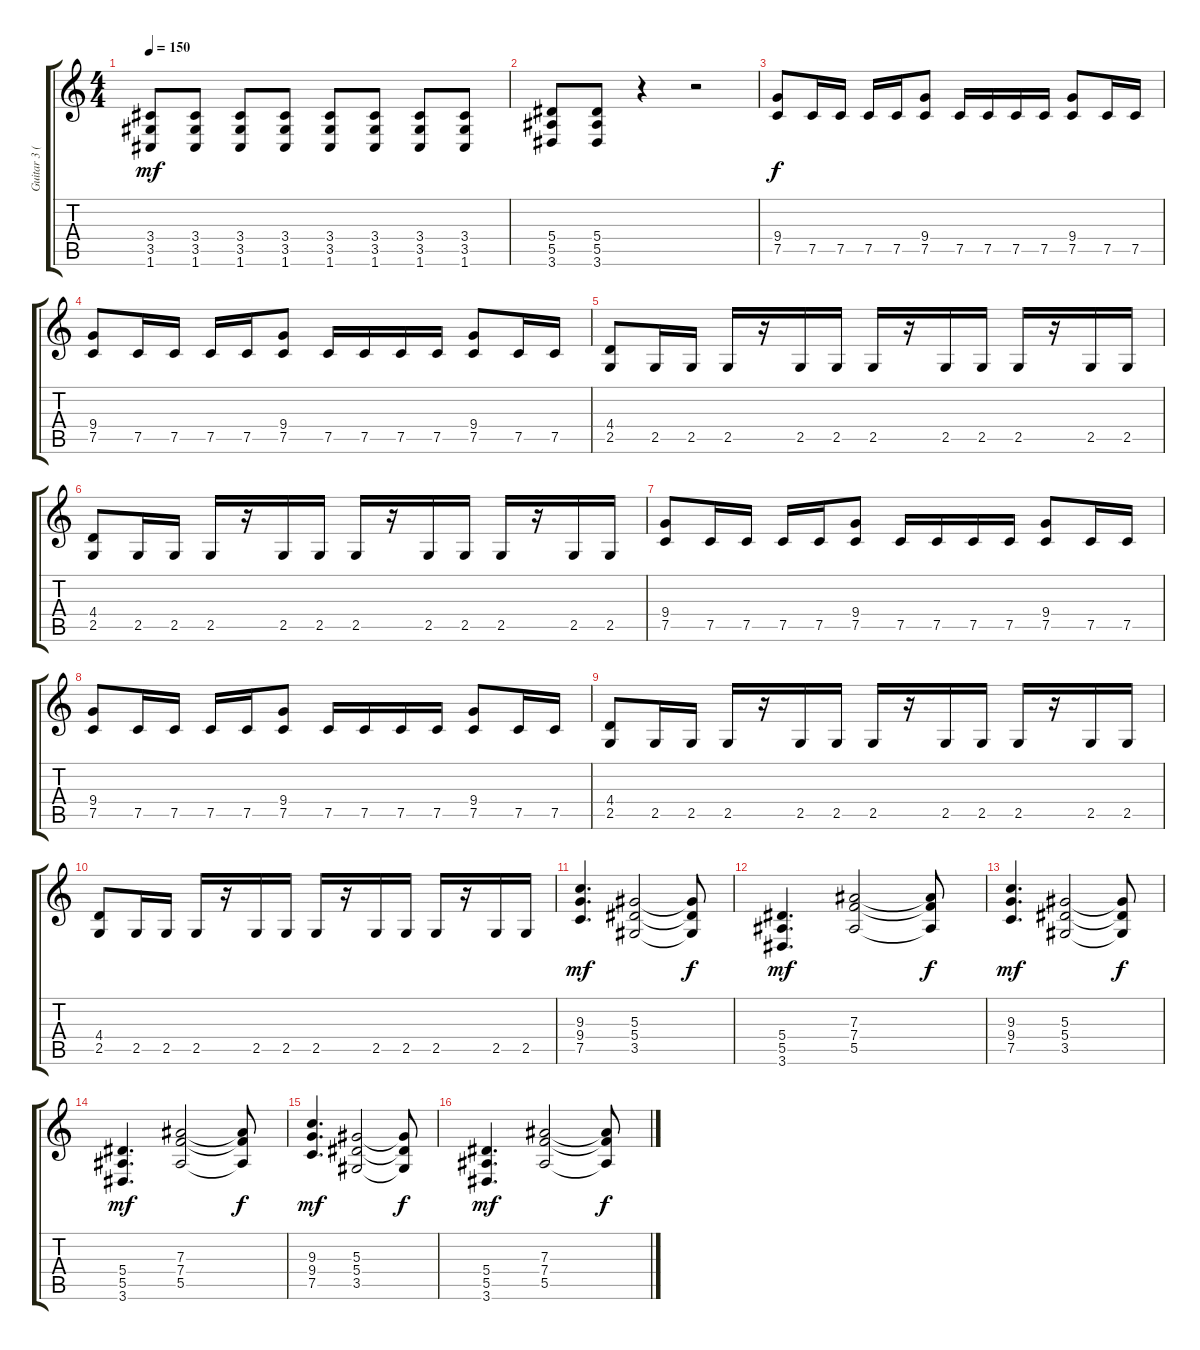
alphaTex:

\track ("Guitar 3 (Rhytm)" "Guitar 3 (") {instrument distortionguitar}
\staff {score tabs}
\tuning (C4 G3 Eb3 Bb2 F2 C2) {hide}
\ts (4 4)
\tempo 150
\clef g2
\ks c
(3.4 3.5 1.6).8{dy mf balance 14} (3.4 3.5 1.6).8 (3.4 3.5 1.6).8 (3.4 3.5 1.6).8 (3.4 3.5 1.6).8 (3.4 3.5 1.6).8 (3.4 3.5 1.6).8 (3.4 3.5 1.6).8 |
(5.4 5.5 3.6).8 (5.4 5.5 3.6).8 r.4 r.2 |
(9.4 7.5).8{dy f balance 8} 7.5.16 7.5.16 7.5.16 7.5.16 (9.4 7.5).8 7.5.16 7.5.16 7.5.16 7.5.16 (9.4 7.5).8 7.5.16 7.5.16 |
(9.4 7.5).8 7.5.16 7.5.16 7.5.16 7.5.16 (9.4 7.5).8 7.5.16 7.5.16 7.5.16 7.5.16 (9.4 7.5).8 7.5.16 7.5.16 |
(4.4 2.5).8 2.5.16 2.5.16 2.5.16 r.16 2.5.16 2.5.16 2.5.16 r.16 2.5.16 2.5.16 2.5.16 r.16 2.5.16 2.5.16 |
(4.4 2.5).8 2.5.16 2.5.16 2.5.16 r.16 2.5.16 2.5.16 2.5.16 r.16 2.5.16 2.5.16 2.5.16 r.16 2.5.16 2.5.16 |
(9.4 7.5).8 7.5.16 7.5.16 7.5.16 7.5.16 (9.4 7.5).8 7.5.16 7.5.16 7.5.16 7.5.16 (9.4 7.5).8 7.5.16 7.5.16 |
(9.4 7.5).8 7.5.16 7.5.16 7.5.16 7.5.16 (9.4 7.5).8 7.5.16 7.5.16 7.5.16 7.5.16 (9.4 7.5).8 7.5.16 7.5.16 |
(4.4 2.5).8 2.5.16 2.5.16 2.5.16 r.16 2.5.16 2.5.16 2.5.16 r.16 2.5.16 2.5.16 2.5.16 r.16 2.5.16 2.5.16 |
(4.4 2.5).8 2.5.16 2.5.16 2.5.16 r.16 2.5.16 2.5.16 2.5.16 r.16 2.5.16 2.5.16 2.5.16 r.16 2.5.16 2.5.16 |
(9.3 9.4 7.5).4{d dy mf} (5.3 5.4 3.5).2 (5.3{t} 5.4{t} 3.5{t}).8{dy f} |
(5.4 5.5 3.6).4{d dy mf} (7.3 7.4 5.5).2 (7.3{t} 7.4{t} 5.5{t}).8{dy f} |
(9.3 9.4 7.5).4{d dy mf} (5.3 5.4 3.5).2 (5.3{t} 5.4{t} 3.5{t}).8{dy f} |
(5.4 5.5 3.6).4{d dy mf} (7.3 7.4 5.5).2 (7.3{t} 7.4{t} 5.5{t}).8{dy f} |
(9.3 9.4 7.5).4{d dy mf} (5.3 5.4 3.5).2 (5.3{t} 5.4{t} 3.5{t}).8{dy f} |
(5.4 5.5 3.6).4{d dy mf} (7.3 7.4 5.5).2 (7.3{t} 7.4{t} 5.5{t}).8{dy f}
